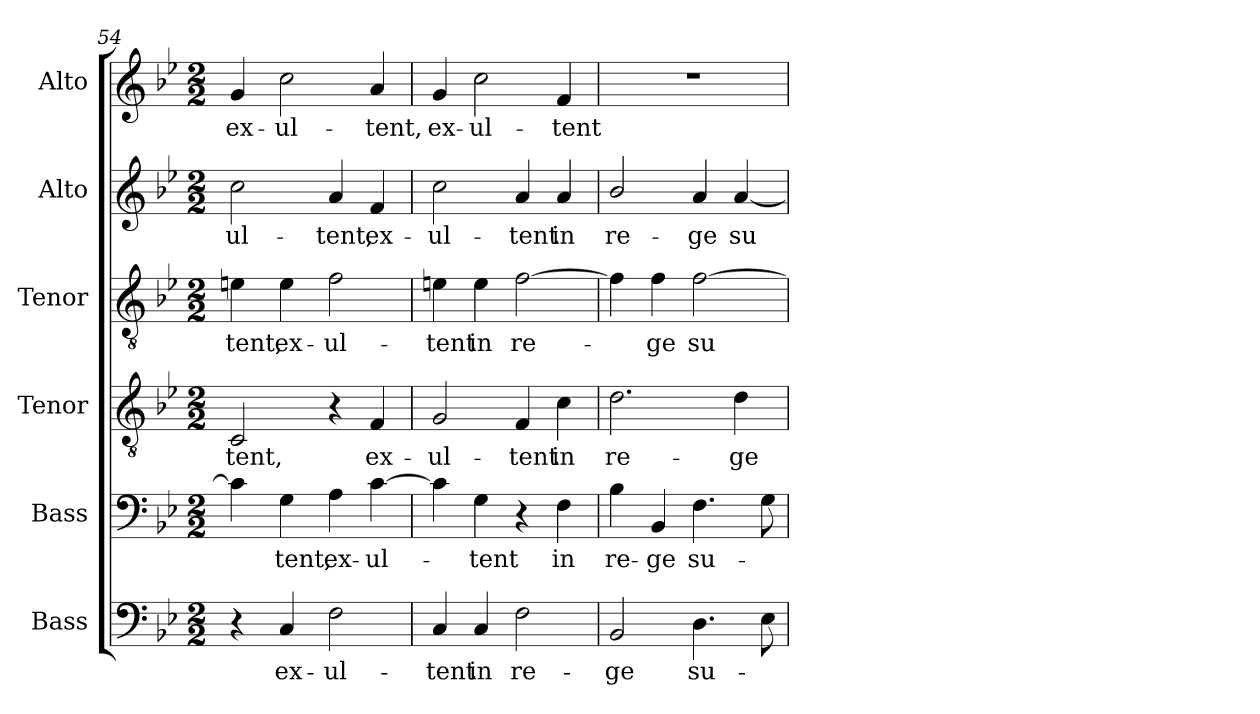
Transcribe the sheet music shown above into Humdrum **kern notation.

**kern	**text	**kern	**text	**kern	**text	**kern	**text	**kern	**text	**kern	**text
*part6	*part6	*part5	*part5	*part4	*part4	*part3	*part3	*part2	*part2	*part1	*part1
*staff6	*staff6	*staff5	*staff5	*staff4	*staff4	*staff3	*staff3	*staff2	*staff2	*staff1	*staff1
*I"Bass	*	*I"Bass	*	*I"Tenor	*	*I"Tenor	*	*I"Alto	*	*I"Alto	*
*I'B.	*	*I'B.	*	*I'T.	*	*I'T.	*	*I'A.	*	*I'A.	*
*clefF4	*	*clefF4	*	*clefGv2	*	*clefGv2	*	*clefG2	*	*clefG2	*
*	*	*	*	*ITrd7c12	*	*ITrd7c12	*	*	*	*	*
*k[b-e-]	*	*k[b-e-]	*	*k[b-e-]	*	*k[b-e-]	*	*k[b-e-]	*	*k[b-e-]	*
*B-:	*	*B-:	*	*B-:	*	*B-:	*	*B-:	*	*B-:	*
*M2/2	*	*M2/2	*	*M2/2	*	*M2/2	*	*M2/2	*	*M2/2	*
=54	=54	=54	=54	=54	=54	=54	=54	=54	=54	=54	=54
!	!	!	!	!	!LO:LY:b:color=#000000	!	!	!	!	!	!
!	!	!	!	!	!	!	!LO:LY:b:color=#000000	!	!	!	!
!	!	!	!	!	!	!	!	!	!LO:LY:b:color=#000000	!	!
!	!	!	!	!	!	!	!	!	!	!	!LO:LY:b:color=#000000
4r	.	4ci\]	.	2CCi/	-tent,	4Eni\	-tent,	2cci\	-ul-	4gi/	ex-
!	!LO:LY:b:color=#000000	!	!	!	!	!	!	!	!	!	!
!	!	!	!LO:LY:b:color=#000000	!	!	!	!	!	!	!	!
!	!	!	!	!	!	!	!LO:LY:b:color=#000000	!	!	!	!
!	!	!	!	!	!	!	!	!	!	!	!LO:LY:b:color=#000000
4Ci/	ex-	4Gi\	-tent,	.	.	4Ei\	ex-	.	.	2cci\	-ul-
!	!LO:LY:b:color=#000000	!	!	!	!	!	!	!	!	!	!
!	!	!	!LO:LY:b:color=#000000	!	!	!	!	!	!	!	!
!	!	!	!	!	!	!	!LO:LY:b:color=#000000	!	!	!	!
!	!	!	!	!	!	!	!	!	!LO:LY:b:color=#000000	!	!
2Fi\	-ul-	4Ai\	ex-	4r	.	2Fi\	-ul-	4ai/	-tent,	.	.
!	!	!	!LO:LY:b:color=#000000	!	!	!	!	!	!	!	!
!	!	!	!	!	!LO:LY:b:color=#000000	!	!	!	!	!	!
!	!	!	!	!	!	!	!	!	!LO:LY:b:color=#000000	!	!
!	!	!	!	!	!	!	!	!	!	!	!LO:LY:b:color=#000000
.	.	[4ci\	-ul-	4FFi/	ex-	.	.	4fi/	ex-	4ai/	-tent,
=55	=55	=55	=55	=55	=55	=55	=55	=55	=55	=55	=55
!	!LO:LY:b:color=#000000	!	!	!	!	!	!	!	!	!	!
!	!	!	!	!	!LO:LY:b:color=#000000	!	!	!	!	!	!
!	!	!	!	!	!	!	!LO:LY:b:color=#000000	!	!	!	!
!	!	!	!	!	!	!	!	!	!LO:LY:b:color=#000000	!	!
!	!	!	!	!	!	!	!	!	!	!	!LO:LY:b:color=#000000
4Ci/	-tent	4ci\]	.	2GGi/	-ul-	4Eni\	-tent	2cci\	-ul-	4gi/	ex-
!	!LO:LY:b:color=#000000	!	!	!	!	!	!	!	!	!	!
!	!	!	!LO:LY:b:color=#000000	!	!	!	!	!	!	!	!
!	!	!	!	!	!	!	!LO:LY:b:color=#000000	!	!	!	!
!	!	!	!	!	!	!	!	!	!	!	!LO:LY:b:color=#000000
4Ci/	in	4Gi\	-tent	.	.	4Ei\	in	.	.	2cci\	-ul-
!	!LO:LY:b:color=#000000	!	!	!	!	!	!	!	!	!	!
!	!	!	!	!	!LO:LY:b:color=#000000	!	!	!	!	!	!
!	!	!	!	!	!	!	!LO:LY:b:color=#000000	!	!	!	!
!	!	!	!	!	!	!	!	!	!LO:LY:b:color=#000000	!	!
2Fi\	re-	4r	.	4FFi/	-tent	[2Fi\	re-	4ai/	-tent	.	.
!	!	!	!LO:LY:b:color=#000000	!	!	!	!	!	!	!	!
!	!	!	!	!	!LO:LY:b:color=#000000	!	!	!	!	!	!
!	!	!	!	!	!	!	!	!	!LO:LY:b:color=#000000	!	!
!	!	!	!	!	!	!	!	!	!	!	!LO:LY:b:color=#000000
.	.	4Fi\	in	4Ci\	in	.	.	4ai/	in	4fi/	-tent
=56	=56	=56	=56	=56	=56	=56	=56	=56	=56	=56	=56
!	!LO:LY:b:color=#000000	!	!	!	!	!	!	!	!	!	!
!	!	!	!LO:LY:b:color=#000000	!	!	!	!	!	!	!	!
!	!	!	!	!	!LO:LY:b:color=#000000	!	!	!	!	!	!
!	!	!	!	!	!	!	!	!	!LO:LY:b:color=#000000	!	!
2BB-i/	-ge	4B-i\	re-	2.Di\	re-	4Fi\]	.	2b-i/	re-	1r	.
!	!	!	!LO:LY:b:color=#000000	!	!	!	!	!	!	!	!
!	!	!	!	!	!	!	!LO:LY:b:color=#000000	!	!	!	!
.	.	4BB-i/	-ge	.	.	4Fi\	-ge	.	.	.	.
!	!LO:LY:b:color=#000000	!	!	!	!	!	!	!	!	!	!
!	!	!	!LO:LY:b:color=#000000	!	!	!	!	!	!	!	!
!	!	!	!	!	!	!	!LO:LY:b:color=#000000	!	!	!	!
!	!	!	!	!	!	!	!	!	!LO:LY:b:color=#000000	!	!
4.Di\	su-	4.Fi\	su-	.	.	[2Fi\	su-	4ai/	-ge	.	.
!	!	!	!	!	!LO:LY:b:color=#000000	!	!	!	!	!	!
!	!	!	!	!	!	!	!	!	!LO:LY:b:color=#000000	!	!
.	.	.	.	4Di\	-ge	.	.	[4ai/	su-	.	.
8E-i\	.	8Gi\	.	.	.	.	.	.	.	.	.
=	=	=	=	=	=	=	=	=	=	=	=
*-	*-	*-	*-	*-	*-	*-	*-	*-	*-	*-	*-
